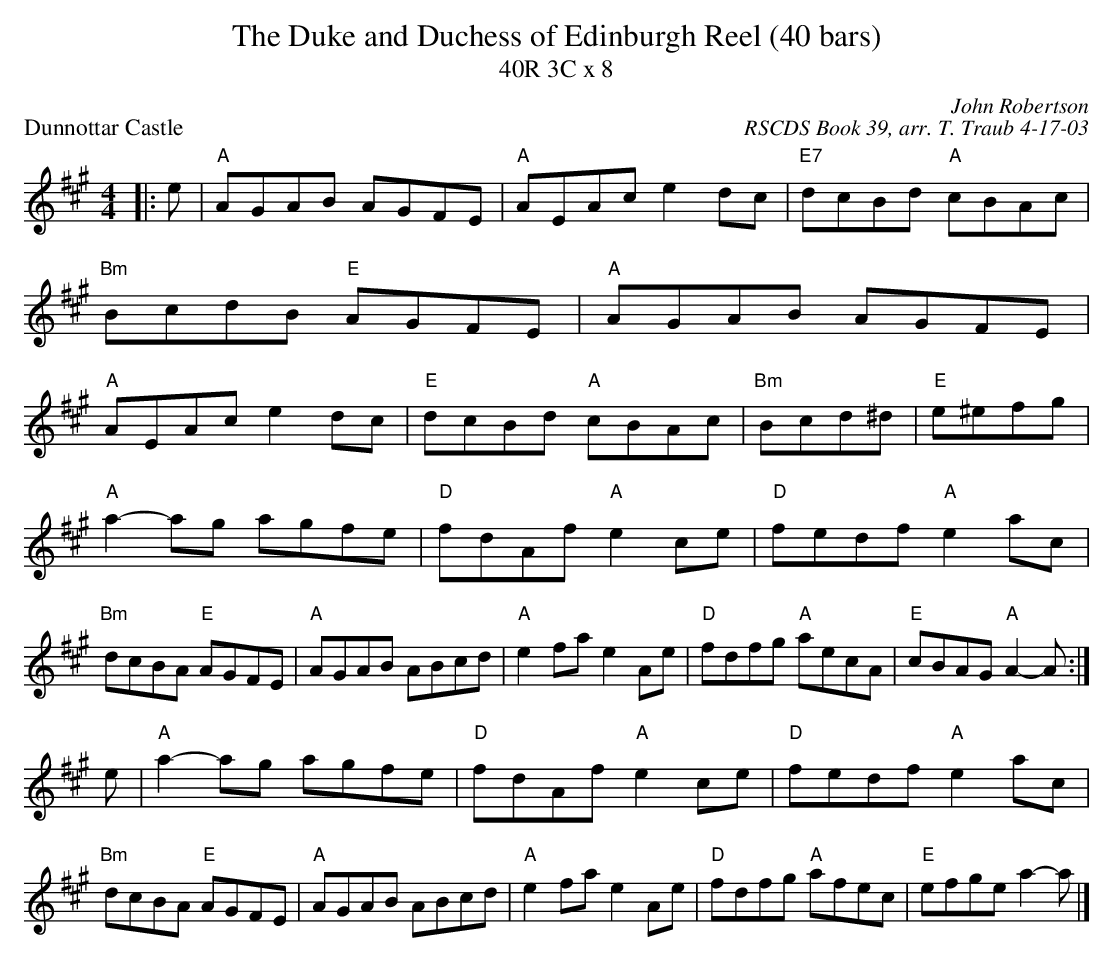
X:1
T: The Duke and Duchess of Edinburgh Reel (40 bars)
T: 40R 3C x 8
P: Dunnottar Castle
C: John Robertson
C: RSCDS Book 39, arr. T. Traub 4-17-03
M: 4/4
L: 1/8
K: A
|: e|"A"AGAB AGFE|"A"AEAc e2 dc|"E7"dcBd "A"cBAc|"Bm"BcdB "E"AGFE|"A"AGAB AGFE|"A"AEAc e2 dc|"E"dcBd "A"cBAc|"Bm"Bcd^d|"E"e^efg|
"A"a2-ag agfe|"D"fdAf "A"e2 ce|"D"fedf "A"e2 ac|"Bm"dcBA "E"AGFE|"A"AGAB ABcd|"A"e2 fa e2 Ae|"D"fdfg "A"aecA|"E"cBAG "A"A2-A :|
e|"A"a2-ag agfe|"D"fdAf "A"e2 ce|"D"fedf "A"e2 ac|"Bm"dcBA "E"AGFE|"A"AGAB ABcd|"A"e2 fa e2 Ae|"D"fdfg "A"afec|"E"efge a2-a |]
